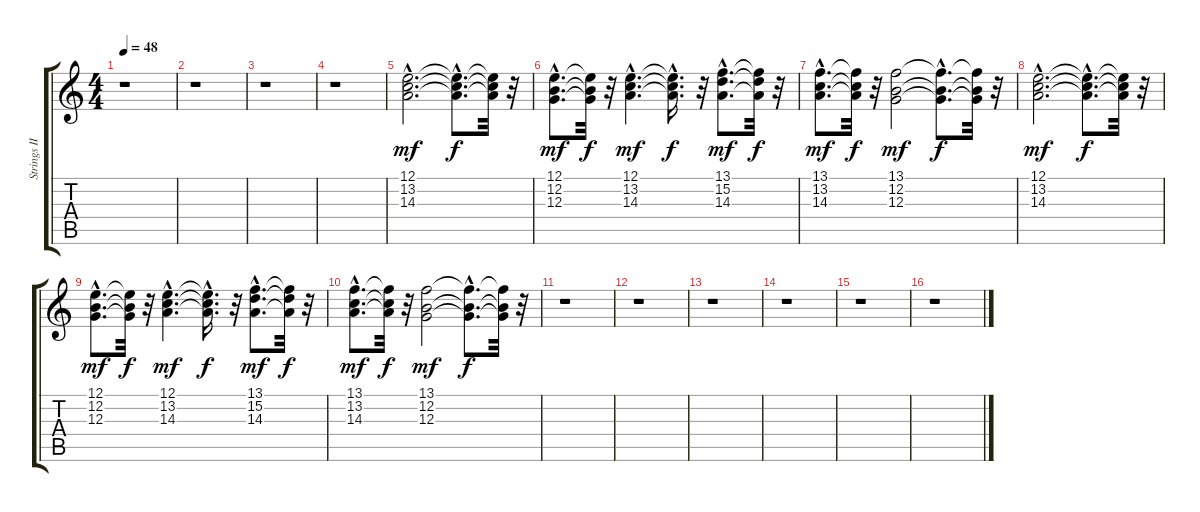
\track ("Strings II" "Strings II") {instrument stringensemble1}
\staff {score tabs}
\tuning (E4 B3 G3 D3 A2 E2) {hide}
\ts (4 4)
\tempo 48
\clef g2
\ks c
r.1{dy f} |
r.1 |
r.1 |
r.1 |
(12.1{hac} 13.2{hac} 14.3{hac}).2{d dy mf} (12.1{hac t} 13.2{hac t} 14.3{hac t}).8{d dy f} (12.1{t} 13.2{t} 14.3{t}).32 r.32 |
(12.1{hac} 12.2{hac} 12.3{hac}).8{d dy mf} (12.1{t} 12.2{t} 12.3{t}).32{dy f} r.32 (12.1{hac} 13.2{hac} 14.3{hac}).4{d dy mf} (12.1{hac t} 13.2{hac t} 14.3{hac t}).16{d dy f} r.32 (13.1{hac} 15.2{hac} 14.3{hac}).8{d dy mf} (13.1{t} 15.2{t} 14.3{t}).32{dy f} r.32 |
(13.1{hac} 13.2{hac} 14.3{hac}).8{d dy mf} (13.1{t} 13.2{t} 14.3{t}).32{dy f} r.32 (13.1 12.2 12.3).2{dy mf} (13.1{hac t} 12.2{hac t} 12.3{hac t}).8{d dy f} (13.1{t} 12.2{t} 12.3{t}).32 r.32 |
(12.1{hac} 13.2{hac} 14.3{hac}).2{d dy mf} (12.1{hac t} 13.2{hac t} 14.3{hac t}).8{d dy f} (12.1{t} 13.2{t} 14.3{t}).32 r.32 |
(12.1{hac} 12.2{hac} 12.3{hac}).8{d dy mf} (12.1{t} 12.2{t} 12.3{t}).32{dy f} r.32 (12.1{hac} 13.2{hac} 14.3{hac}).4{d dy mf} (12.1{hac t} 13.2{hac t} 14.3{hac t}).16{d dy f} r.32 (13.1{hac} 15.2{hac} 14.3{hac}).8{d dy mf} (13.1{t} 15.2{t} 14.3{t}).32{dy f} r.32 |
(13.1{hac} 13.2{hac} 14.3{hac}).8{d dy mf} (13.1{t} 13.2{t} 14.3{t}).32{dy f} r.32 (13.1 12.2 12.3).2{dy mf} (13.1{hac t} 12.2{hac t} 12.3{hac t}).8{d dy f} (13.1{t} 12.2{t} 12.3{t}).32 r.32 |
r.1 |
r.1 |
r.1 |
r.1 |
r.1 |
r.1
